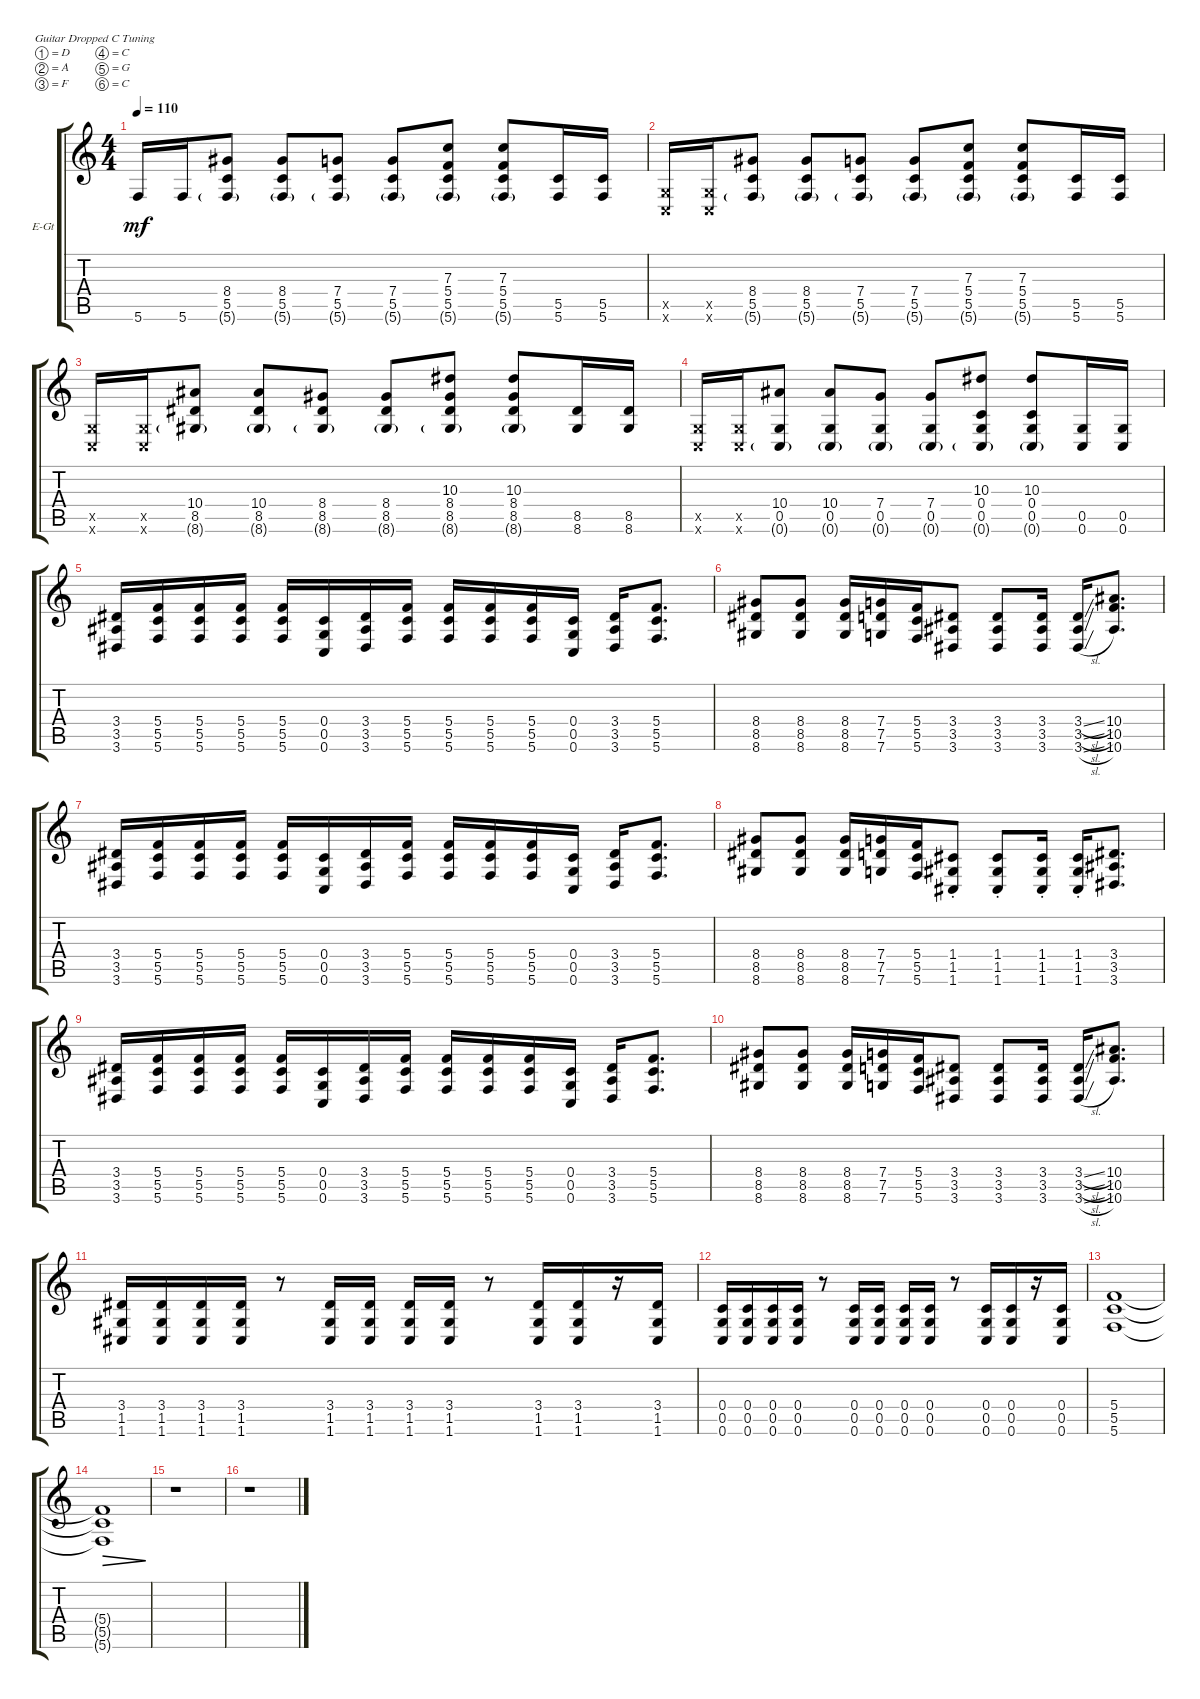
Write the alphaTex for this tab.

\defaultSystemsLayout 4
\bracketExtendMode groupsimilarinstruments
\firstSystemTrackNameOrientation horizontal
\otherSystemsTrackNameOrientation horizontal
\track ("Electric Guitar" "E-Gt") {instrument overdrivenguitar}
\staff {score tabs}
\tuning (D4 A3 F3 C3 G2 C2)
\ts (4 4)
\tempo 110
\clef g2
\ks c
5.6.16{dy mf} 5.6.16 (5.6{g} 5.5 8.4).8 (8.4 5.5 5.6{g}).8 (5.6{g} 5.5 7.4).8 (7.4 5.5 5.6{g}).8 (5.6{g} 5.5 5.4 7.3).8 (5.6{g} 5.5 5.4 7.3).8 (5.6 5.5).16 (5.6 5.5).16 |
(0.6{x} 0.5{x}).16 (0.6{x} 0.5{x}).16 (5.6{g} 5.5 8.4).8 (8.4 5.5 5.6{g}).8 (5.6{g} 5.5 7.4).8 (7.4 5.5 5.6{g}).8 (5.6{g} 5.5 5.4 7.3).8 (7.3 5.4 5.5 5.6{g}).8 (5.6 5.5).16 (5.6 5.5).16 |
(0.6{x} 0.5{x}).16 (0.5{x} 0.6{x}).16 (8.6{g} 8.5 10.4).8 (10.4 8.5 8.6{g}).8 (8.6{g} 8.5 8.4).8 (8.4 8.5 8.6{g}).8 (10.3 8.4 8.5 8.6{g}).8 (10.3 8.4 8.5 8.6{g}).8 (8.6 8.5).16 (8.5 8.6).16 |
(0.6{x} 0.5{x}).16 (0.5{x} 0.6{x}).16 (0.6{g} 0.5 10.4).8 (10.4 0.5 0.6{g}).8 (0.6{g} 0.5 7.4).8 (7.4 0.5 0.6{g}).8 (10.3 0.4 0.5 0.6{g}).8 (10.3 0.4 0.5 0.6{g}).8 (0.6 0.5).16 (0.5 0.6).16 |
(3.6 3.5 3.4).16 (5.4 5.5 5.6).16 (5.6 5.5 5.4).16 (5.4 5.5 5.6).16 (5.6 5.5 5.4).16 (0.4 0.5 0.6).16 (3.6 3.5 3.4).16 (5.4 5.5 5.6).16 (5.6 5.5 5.4).16 (5.4 5.5 5.6).16 (5.4 5.6 5.5).16 (0.4 0.5 0.6).16 (3.6 3.5 3.4).16 (5.4 5.5 5.6).8{d} |
(8.6 8.5 8.4).8 (8.6 8.5 8.4).8 (8.4 8.5 8.6).16 (7.6 7.5 7.4).16 (5.4 5.6 5.5).16 (3.4 3.5 3.6).8 (3.4 3.5 3.6).8 (3.6 3.4 3.5).16 (3.5{sl} 3.4{sl} 3.6{sl}).16 (10.6 10.5 10.4).8{d} |
(3.6 3.5 3.4).16 (5.4 5.5 5.6).16 (5.6 5.5 5.4).16 (5.4 5.5 5.6).16 (5.6 5.5 5.4).16 (0.4 0.5 0.6).16 (3.6 3.5 3.4).16 (5.4 5.5 5.6).16 (5.6 5.5 5.4).16 (5.4 5.5 5.6).16 (5.4 5.6 5.5).16 (0.4 0.5 0.6).16 (3.6 3.5 3.4).16 (5.4 5.5 5.6).8{d} |
(8.6 8.5 8.4).8 (8.4 8.5 8.6).8 (8.6 8.5 8.4).16 (7.4 7.5 7.6).16 (5.6 5.5 5.4).16 (1.6 1.4 1.5{st}).8 (1.5{st} 1.4 1.6).8 (1.6 1.5{st} 1.4).16 (1.4 1.5{st} 1.6).16 (3.4 3.5 3.6).8{d} |
(3.6 3.5 3.4).16 (5.4 5.5 5.6).16 (5.6 5.5 5.4).16 (5.4 5.5 5.6).16 (5.6 5.5 5.4).16 (0.4 0.5 0.6).16 (3.6 3.5 3.4).16 (5.4 5.5 5.6).16 (5.6 5.5 5.4).16 (5.4 5.5 5.6).16 (5.4 5.6 5.5).16 (0.4 0.5 0.6).16 (3.6 3.5 3.4).16 (5.4 5.5 5.6).8{d} |
(8.6 8.5 8.4).8 (8.6 8.5 8.4).8 (8.4 8.5 8.6).16 (7.6 7.5 7.4).16 (5.4 5.6 5.5).16 (3.4 3.5 3.6).8 (3.4 3.5 3.6).8 (3.6 3.4 3.5).16 (3.5{sl} 3.4{sl} 3.6{sl}).16 (10.6 10.5 10.4).8{d} |
(1.6 1.5 3.4).16 (1.6 1.5 3.4).16 (3.4 1.5 1.6).16 (1.6 1.5 3.4).16 r.8 (1.5 3.4 1.6).16 (1.6 1.5 3.4).16 (3.4 1.5 1.6).16 (3.4 1.5 1.6).16 r.8 (3.4 1.5 1.6).16 (1.5 3.4 1.6).16 r.16 (1.6 1.5 3.4).16 |
(0.6 0.5 0.4).16 (0.4 0.5 0.6).16 (0.6 0.5 0.4).16 (0.4 0.5 0.6).16 r.8 (0.6 0.4 0.5).16 (0.5 0.4 0.6).16 (0.6 0.5 0.4).16 (0.4 0.5 0.6).16 r.8 (0.4 0.5 0.6).16 (0.6 0.5 0.4).16 r.16 (0.4 0.5 0.6).16 |
(5.6 5.5 5.4).1 |
(5.6{t} 5.5{t} 5.4{t}).1{dec} |
r.1 |
r.1
